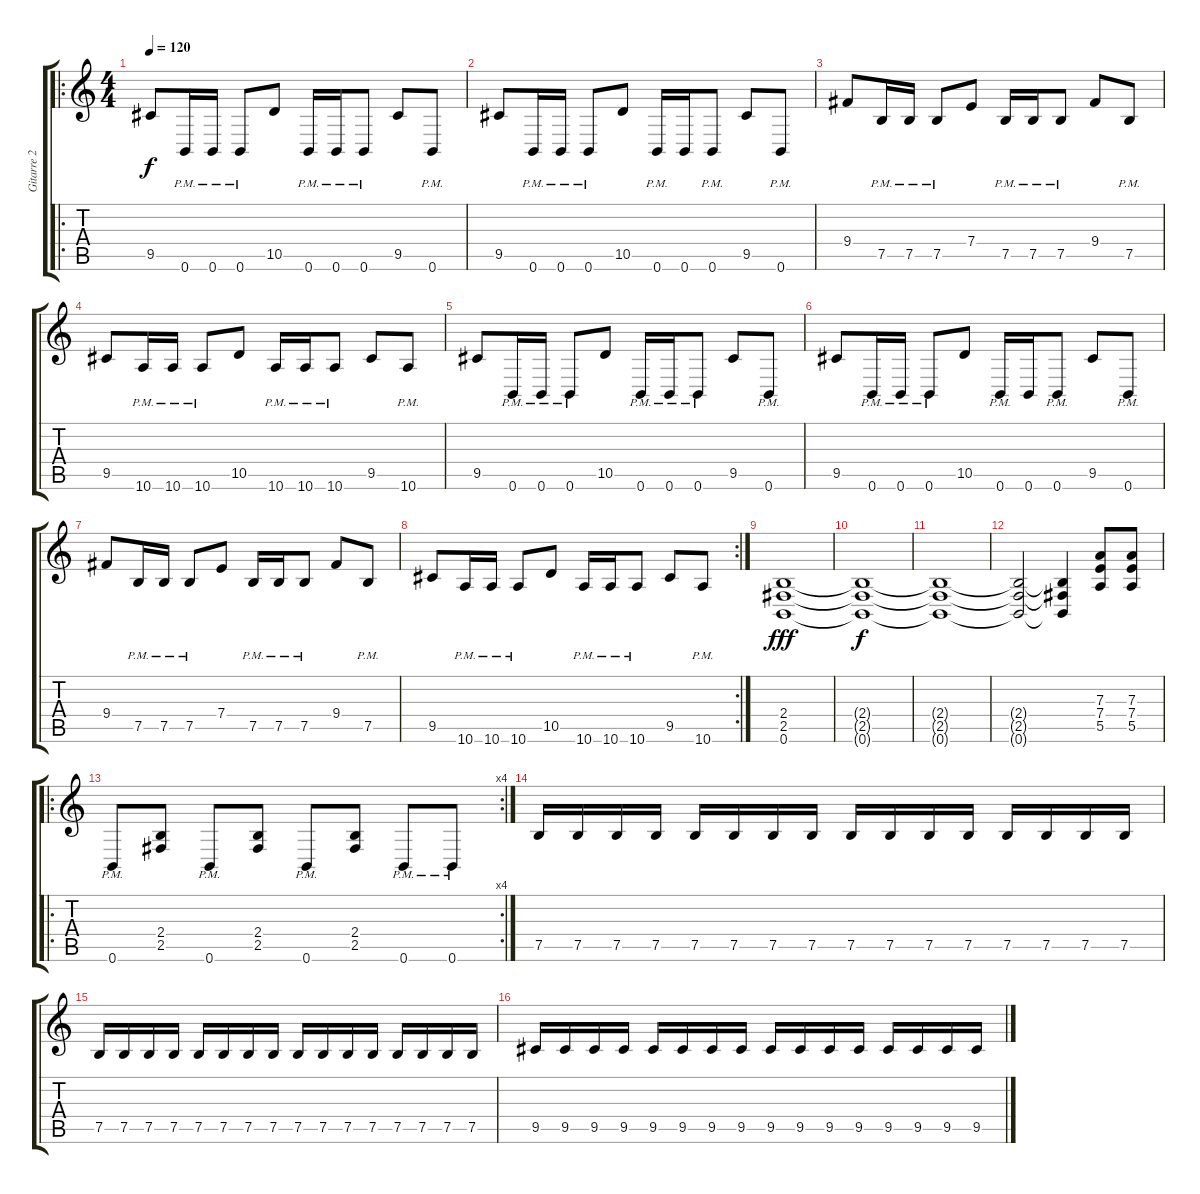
\track ("Gitarre 2" "Gitarre 2") {instrument distortionguitar}
\staff {score tabs}
\tuning (B3 Gb3 D3 A2 E2 B1) {hide}
\ro
\ts (4 4)
\tempo 120
\clef g2
\ks c
9.5.8{dy f} 0.6{pm}.16 0.6{pm}.16 0.6{pm}.8 10.5.8 0.6{pm}.16 0.6{pm}.16 0.6{pm}.8 9.5.8 0.6{pm}.8 |
9.5.8 0.6{pm}.16 0.6{pm}.16 0.6{pm}.8 10.5.8 0.6{pm}.16 0.6.16 0.6{pm}.8 9.5.8 0.6{pm}.8 |
9.4.8 7.5{pm}.16 7.5{pm}.16 7.5{pm}.8 7.4.8 7.5{pm}.16 7.5{pm}.16 7.5{pm}.8 9.4.8 7.5{pm}.8 |
9.5.8 10.6{pm}.16 10.6{pm}.16 10.6{pm}.8 10.5.8 10.6{pm}.16 10.6{pm}.16 10.6{pm}.8 9.5.8 10.6{pm}.8 |
9.5.8 0.6{pm}.16 0.6{pm}.16 0.6{pm}.8 10.5.8 0.6{pm}.16 0.6{pm}.16 0.6{pm}.8 9.5.8 0.6{pm}.8 |
9.5.8 0.6{pm}.16 0.6{pm}.16 0.6{pm}.8 10.5.8 0.6{pm}.16 0.6.16 0.6{pm}.8 9.5.8 0.6{pm}.8 |
9.4.8 7.5{pm}.16 7.5{pm}.16 7.5{pm}.8 7.4.8 7.5{pm}.16 7.5{pm}.16 7.5{pm}.8 9.4.8 7.5{pm}.8 |
\rc 2
9.5.8 10.6{pm}.16 10.6{pm}.16 10.6{pm}.8 10.5.8 10.6{pm}.16 10.6{pm}.16 10.6{pm}.8 9.5.8 10.6{pm}.8 |
(2.4 2.5 0.6).1{dy fff} |
(2.4{t} 2.5{t} 0.6{t}).1{dy f} |
(2.4{t} 2.5{t} 0.6{t}).1 |
(2.4{t} 2.5{t} 0.6{t}).2 (2.4{t} 2.5{t} 0.6{t}).4 (7.3 7.4 5.5).8 (7.3 7.4 5.5).8 |
\ro
\rc 4
0.6{pm}.8 (2.4 2.5).8 0.6{pm}.8 (2.4 2.5).8 0.6{pm}.8 (2.4 2.5).8 0.6{pm}.8 0.6{pm}.8 |
7.5.16 7.5.16 7.5.16 7.5.16 7.5.16 7.5.16 7.5.16 7.5.16 7.5.16 7.5.16 7.5.16 7.5.16 7.5.16 7.5.16 7.5.16 7.5.16 |
7.5.16 7.5.16 7.5.16 7.5.16 7.5.16 7.5.16 7.5.16 7.5.16 7.5.16 7.5.16 7.5.16 7.5.16 7.5.16 7.5.16 7.5.16 7.5.16 |
9.5.16 9.5.16 9.5.16 9.5.16 9.5.16 9.5.16 9.5.16 9.5.16 9.5.16 9.5.16 9.5.16 9.5.16 9.5.16 9.5.16 9.5.16 9.5.16
